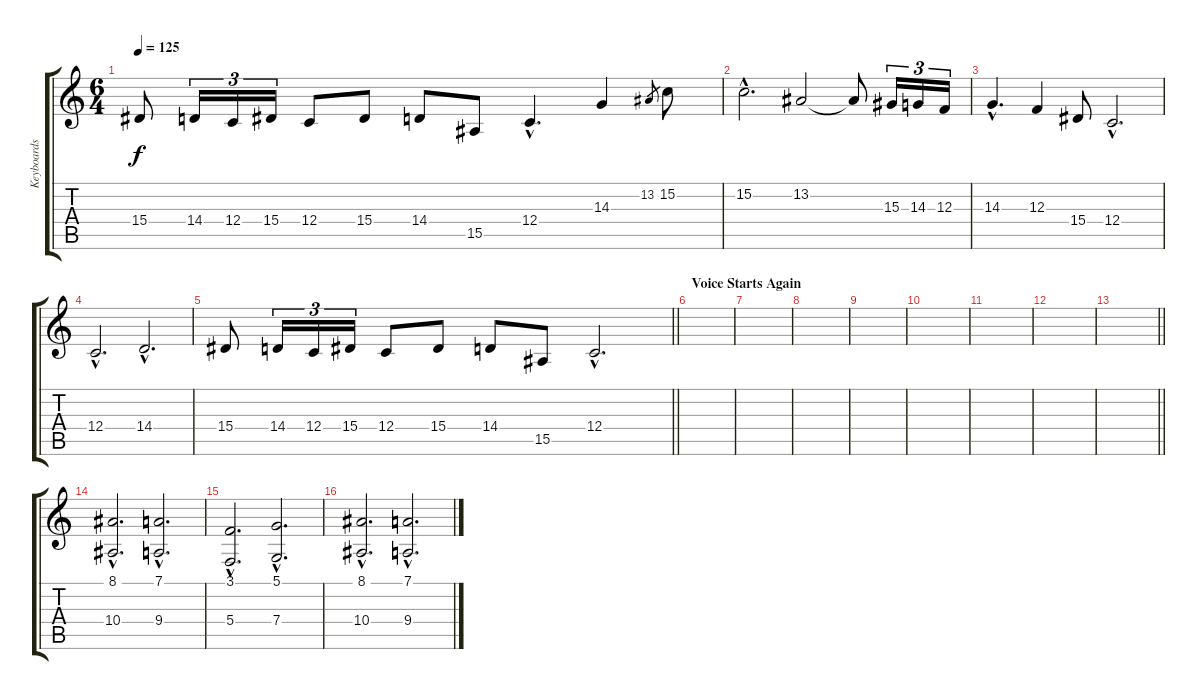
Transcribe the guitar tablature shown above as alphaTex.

\track ("Keyboards 2" "Keyboards ") {instrument accordion}
\staff {score tabs}
\tuning (D4 A3 F3 C3 G2 D2) {hide}
\ts (6 4)
\tempo 125
\clef g2
\ks c
15.4.8{dy f} 14.4.16{tu (3 2)} 12.4.16{tu (3 2)} 15.4.16{tu (3 2)} 12.4.8 15.4.8 14.4.8 15.5.8 12.4{hac}.4{d} 14.3.4 13.2.8{gr} 15.2.8 |
15.2{hac}.2{d} 13.2.2 13.2{t}.8 15.3.16{tu (3 2)} 14.3.16{tu (3 2)} 12.3.16{tu (3 2)} |
14.3{hac}.4{d} 12.3.4 15.4.8 12.4{hac}.2{d} |
12.4{hac}.2{d} 14.4{hac}.2{d} |
\barLineRight lightlight
15.4.8 14.4.16{tu (3 2)} 12.4.16{tu (3 2)} 15.4.16{tu (3 2)} 12.4.8 15.4.8 14.4.8 15.5.8 12.4{hac}.2{d} |
\section ("" "Voice Starts Again")
|
|
|
|
|
|
|
\barLineRight lightlight
|
(8.1{hac} 10.4{hac}).2{d volume 9} (7.1{hac} 9.4{hac}).2{d} |
(3.1{hac} 5.4{hac}).2{d} (5.1{hac} 7.4{hac}).2{d} |
(8.1{hac} 10.4{hac}).2{d} (7.1{hac} 9.4{hac}).2{d}
